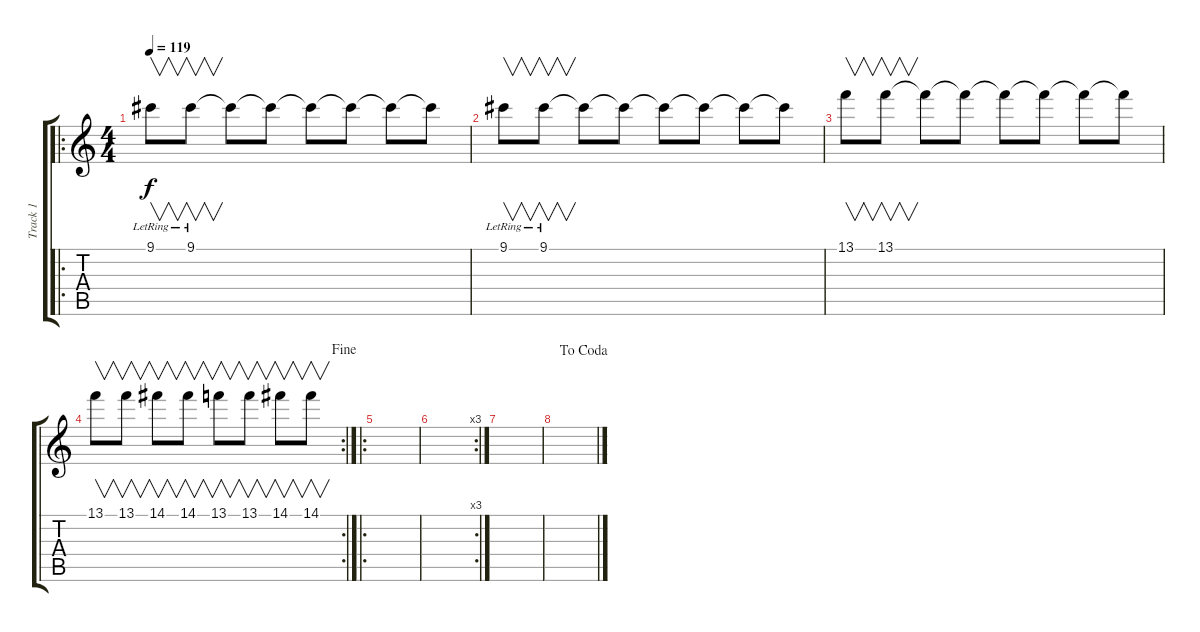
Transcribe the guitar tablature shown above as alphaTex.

\track ("Track 1" "Track 1") {instrument electricguitarclean}
\staff {score tabs}
\tuning (E4 B3 G3 D3 A2 E2) {hide}
\ro
\ts (4 4)
\tempo 119
\clef g2
\ks c
9.1{lr}.8{v dy f} 9.1{lr}.8{v} 9.1{t}.8 9.1{t}.8 9.1{t}.8 9.1{t}.8 9.1{t}.8 9.1{t}.8 |
9.1{lr}.8{v} 9.1{lr}.8{v} 9.1{t}.8 9.1{t}.8 9.1{t}.8 9.1{t}.8 9.1{t}.8 9.1{t}.8 |
13.1.8{v} 13.1.8{v} 13.1{t}.8 13.1{t}.8 13.1{t}.8 13.1{t}.8 13.1{t}.8 13.1{t}.8 |
\rc 2
\jump fine
13.1.8{v} 13.1.8{v} 14.1.8{v} 14.1.8{v} 13.1.8{v} 13.1.8{v} 14.1.8{v} 14.1.8{v} |
\ro
|
\rc 3
|
|
\jump dacoda
